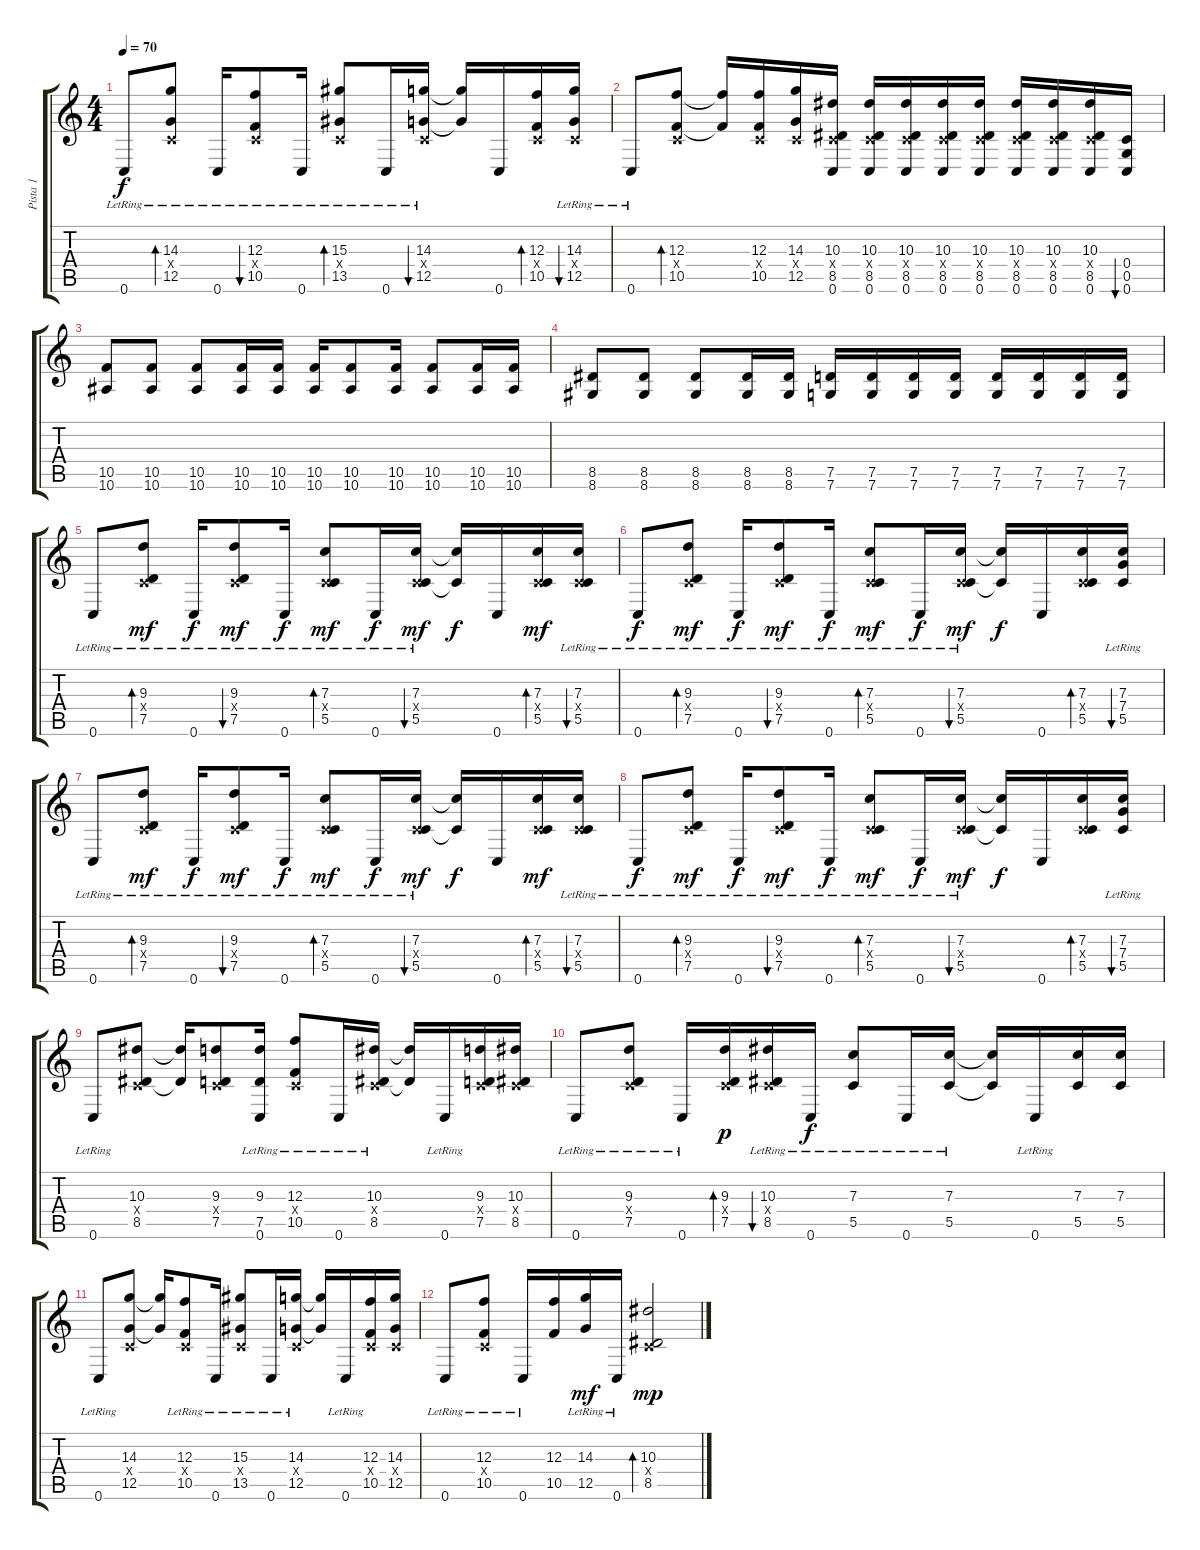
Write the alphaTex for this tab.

\track ("Pista 1" "Pista 1") {instrument distortionguitar}
\staff {score tabs}
\tuning (D4 A3 F3 C3 G2 C2) {hide}
\ts (4 4)
\tempo 70
\clef g2
\ks c
0.6{lr}.8{dy f volume 11 instrument acousticguitarsteel} (14.3{lr} 0.4{x} 12.5{lr}).8{bd 60} 0.6{lr}.16 (12.3{lr} 0.4{x} 10.5{lr}).8{bu 60} 0.6{lr}.16 (15.3{lr} 0.4{x} 13.5{lr}).8{bd 60} 0.6{lr}.16 (14.3{lr} 0.4{x} 12.5{lr}).16{bu 60} (14.3{t} 12.5{t}).16 0.6.16 (12.3 0.4{x} 10.5).16{bd 60} (14.3{lr} 0.4{x} 12.5{lr}).16{bu 60} |
0.6{lr}.8 (12.3 0.4{x} 10.5).8{bd 60} (12.3{t} 10.5{t}).16 (12.3 0.4{x} 10.5).16 (14.3 0.4{x} 12.5).16 (10.3 0.4{x} 8.5 0.6).16 (10.3 0.4{x} 8.5 0.6).16 (10.3 0.4{x} 8.5 0.6).16 (10.3 0.4{x} 8.5 0.6).16 (10.3 0.4{x} 8.5 0.6).16 (10.3 0.4{x} 8.5 0.6).16 (10.3 0.4{x} 8.5 0.6).16 (10.3 0.4{x} 8.5 0.6).16 (0.4 0.5 0.6).16{bu 60} |
(10.5 10.6).8{volume 16 instrument distortionguitar} (10.5 10.6).8 (10.5 10.6).8 (10.5 10.6).16 (10.5 10.6).16 (10.5 10.6).16 (10.5 10.6).8 (10.5 10.6).16 (10.5 10.6).8 (10.5 10.6).16 (10.5 10.6).16 |
(8.5 8.6).8 (8.5 8.6).8 (8.5 8.6).8 (8.5 8.6).16 (8.5 8.6).16 (7.5 7.6).16 (7.5 7.6).16 (7.5 7.6).16 (7.5 7.6).16 (7.5 7.6).16 (7.5 7.6).16 (7.5 7.6).16 (7.5 7.6).16 |
0.6{lr}.8{volume 11 instrument acousticguitarsteel} (9.3{lr} 0.4{x} 7.5{lr}).8{bd 60 dy mf} 0.6{lr}.16{dy f} (9.3{lr} 0.4{x} 7.5{lr}).8{bu 60 dy mf} 0.6{lr}.16{dy f} (7.3{lr} 0.4{x} 5.5{lr}).8{bd 60 dy mf} 0.6{lr}.16{dy f} (7.3{lr} 0.4{x} 5.5{lr}).16{bu 60 dy mf} (7.3{t} 5.5{t}).16{dy f} 0.6.16 (7.3 0.4{x} 5.5).16{bd 60 dy mf} (7.3{lr} 0.4{x} 5.5{lr}).16{bu 60} |
0.6{lr}.8{dy f volume 11 instrument acousticguitarsteel} (9.3{lr} 0.4{x} 7.5{lr}).8{bd 60 dy mf} 0.6{lr}.16{dy f} (9.3{lr} 0.4{x} 7.5{lr}).8{bu 60 dy mf} 0.6{lr}.16{dy f} (7.3{lr} 0.4{x} 5.5{lr}).8{bd 60 dy mf} 0.6{lr}.16{dy f} (7.3{lr} 0.4{x} 5.5{lr}).16{bu 60 dy mf} (7.3{t} 5.5{t}).16{dy f} 0.6.16 (7.3 0.4{x} 5.5).16{bd 60} (7.3{lr} 7.4 5.5{lr}).16{bu 60} |
0.6{lr}.8{volume 11 instrument acousticguitarsteel} (9.3{lr} 0.4{x} 7.5{lr}).8{bd 60 dy mf} 0.6{lr}.16{dy f} (9.3{lr} 0.4{x} 7.5{lr}).8{bu 60 dy mf} 0.6{lr}.16{dy f} (7.3{lr} 0.4{x} 5.5{lr}).8{bd 60 dy mf} 0.6{lr}.16{dy f} (7.3{lr} 0.4{x} 5.5{lr}).16{bu 60 dy mf} (7.3{t} 5.5{t}).16{dy f} 0.6.16 (7.3 0.4{x} 5.5).16{bd 60 dy mf} (7.3{lr} 0.4{x} 5.5{lr}).16{bu 60} |
0.6{lr}.8{dy f volume 11 instrument acousticguitarsteel} (9.3{lr} 0.4{x} 7.5{lr}).8{bd 60 dy mf} 0.6{lr}.16{dy f} (9.3{lr} 0.4{x} 7.5{lr}).8{bu 60 dy mf} 0.6{lr}.16{dy f} (7.3{lr} 0.4{x} 5.5{lr}).8{bd 60 dy mf} 0.6{lr}.16{dy f} (7.3{lr} 0.4{x} 5.5{lr}).16{bu 60 dy mf} (7.3{t} 5.5{t}).16{dy f} 0.6.16 (7.3 0.4{x} 5.5).16{bd 60} (7.3{lr} 7.4 5.5{lr}).16{bu 60} |
0.6{lr}.8{instrument acousticguitarsteel} (10.3 0.4{x} 8.5).8 (10.3{t} 8.5{t}).16 (9.3 0.4{x} 7.5).8 (9.3 7.5 0.6{lr}).16 (12.3{lr} 0.4{x} 10.5{lr}).8 0.6{lr}.16 (10.3{lr} 0.4{x} 8.5{lr}).16 (10.3{t} 8.5{t}).16 0.6{lr}.16 (9.3 0.4{x} 7.5).16 (10.3 0.4{x} 8.5).16 |
0.6{lr}.8{instrument acousticguitarsteel} (9.3{lr} 0.4{x} 7.5{lr}).8 0.6{lr}.16 (9.3 0.4{x} 7.5).16{bd 120 dy p} (10.3{lr} 0.4{x} 8.5{lr}).16{bu 120} 0.6{lr}.16{dy f} (7.3{lr} 5.5{lr}).8 0.6{lr}.16 (7.3{lr} 5.5{lr}).16 (7.3{t} 5.5{t}).16 0.6{lr}.16 (7.3 5.5).16 (7.3 5.5).16 |
0.6{lr}.8{instrument acousticguitarsteel} (14.3 0.4{x} 12.5).8 (14.3{t} 12.5{t}).16 (12.3{lr} 0.4{x} 10.5{lr}).8 0.6{lr}.16 (15.3{lr} 0.4{x} 13.5{lr}).8 0.6{lr}.16 (14.3{lr} 0.4{x} 12.5{lr}).16 (14.3{t} 12.5{t}).16 0.6{lr}.16 (12.3 0.4{x} 10.5).16 (14.3 0.4{x} 12.5).16 |
0.6{lr}.8{instrument acousticguitarsteel} (12.3{lr} 0.4{x} 10.5{lr}).8 0.6{lr}.16 (12.3 10.5).16 (14.3{lr} 12.5{lr}).16{dy mf} 0.6{lr}.16 (10.3 0.4{x} 8.5).2{bd 240 dy mp}
